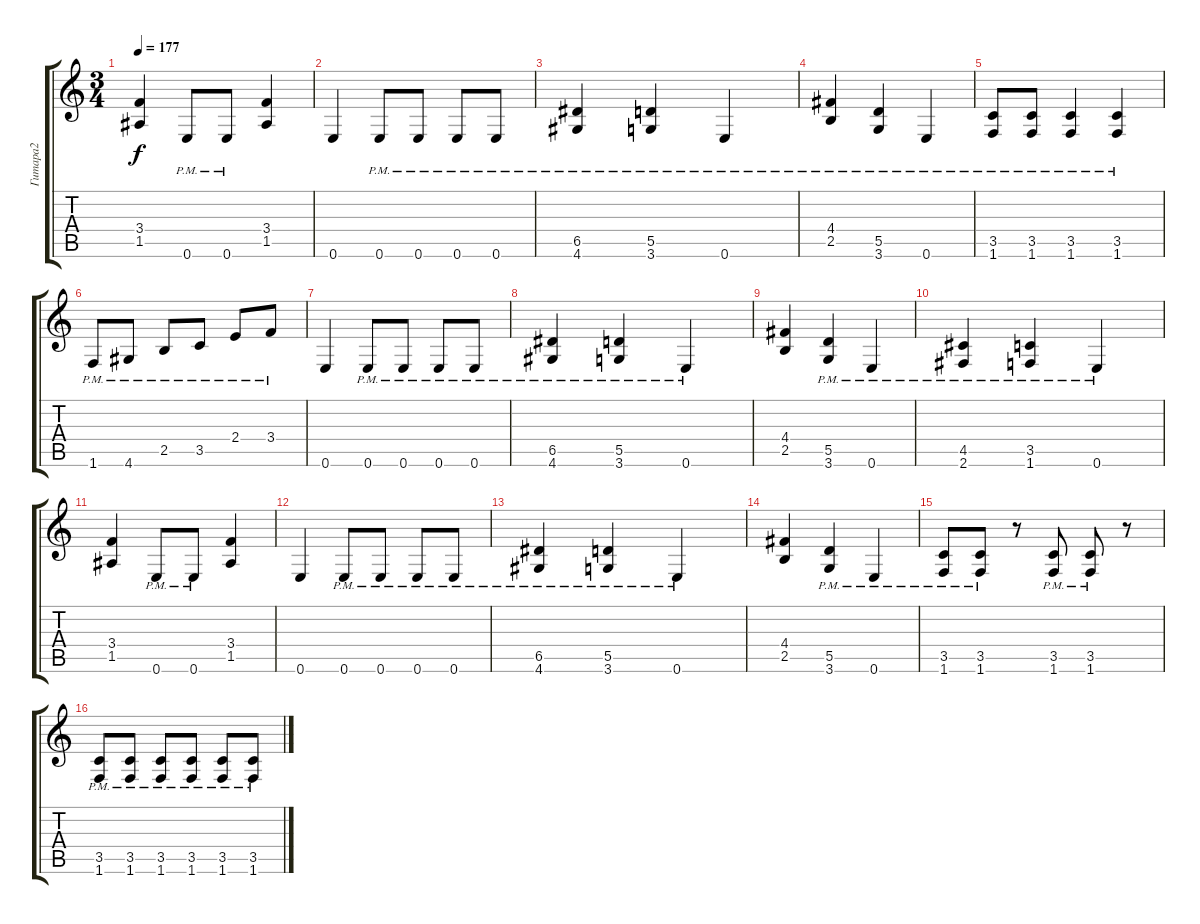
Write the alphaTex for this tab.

\track ("Гитара2" "Гитара2") {instrument distortionguitar}
\staff {score tabs}
\tuning (E4 B3 G3 D3 A2 E2) {hide}
\ts (3 4)
\tempo 177
\clef g2
\ks c
(3.4 1.5).4{dy f} 0.6{pm}.8 0.6{pm}.8 (3.4 1.5).4 |
0.6.4 0.6{pm}.8 0.6{pm}.8 0.6{pm}.8 0.6{pm}.8 |
(6.5{pm} 4.6{pm}).4 (5.5{pm} 3.6{pm}).4 0.6{pm}.4 |
(4.4{pm} 2.5{pm}).4 (5.5{pm} 3.6{pm}).4 0.6{pm}.4 |
(3.5{pm} 1.6{pm}).8 (3.5{pm} 1.6{pm}).8 (3.5{pm} 1.6{pm}).4 (3.5{pm} 1.6{pm}).4 |
1.6{pm}.8 4.6{pm}.8 2.5{pm}.8 3.5{pm}.8 2.4{pm}.8 3.4{pm}.8 |
0.6.4 0.6{pm}.8 0.6{pm}.8 0.6{pm}.8 0.6{pm}.8 |
(6.5{pm} 4.6{pm}).4 (5.5{pm} 3.6{pm}).4 0.6{pm}.4 |
(4.4 2.5).4 (5.5{pm} 3.6{pm}).4 0.6{pm}.4 |
(4.5{pm} 2.6{pm}).4 (3.5{pm} 1.6{pm}).4 0.6{pm}.4 |
(3.4 1.5).4 0.6{pm}.8 0.6{pm}.8 (3.4 1.5).4 |
0.6.4 0.6{pm}.8 0.6{pm}.8 0.6{pm}.8 0.6{pm}.8 |
(6.5{pm} 4.6{pm}).4 (5.5{pm} 3.6{pm}).4 0.6{pm}.4 |
(4.4 2.5).4 (5.5{pm} 3.6{pm}).4 0.6{pm}.4 |
(3.5{pm} 1.6{pm}).8 (3.5{pm} 1.6{pm}).8 r.8 (3.5{pm} 1.6{pm}).8 (3.5{pm} 1.6{pm}).8 r.8 |
(3.5{pm} 1.6{pm}).8 (3.5{pm} 1.6{pm}).8 (3.5{pm} 1.6{pm}).8 (3.5{pm} 1.6{pm}).8 (3.5{pm} 1.6{pm}).8 (3.5{pm} 1.6{pm}).8
